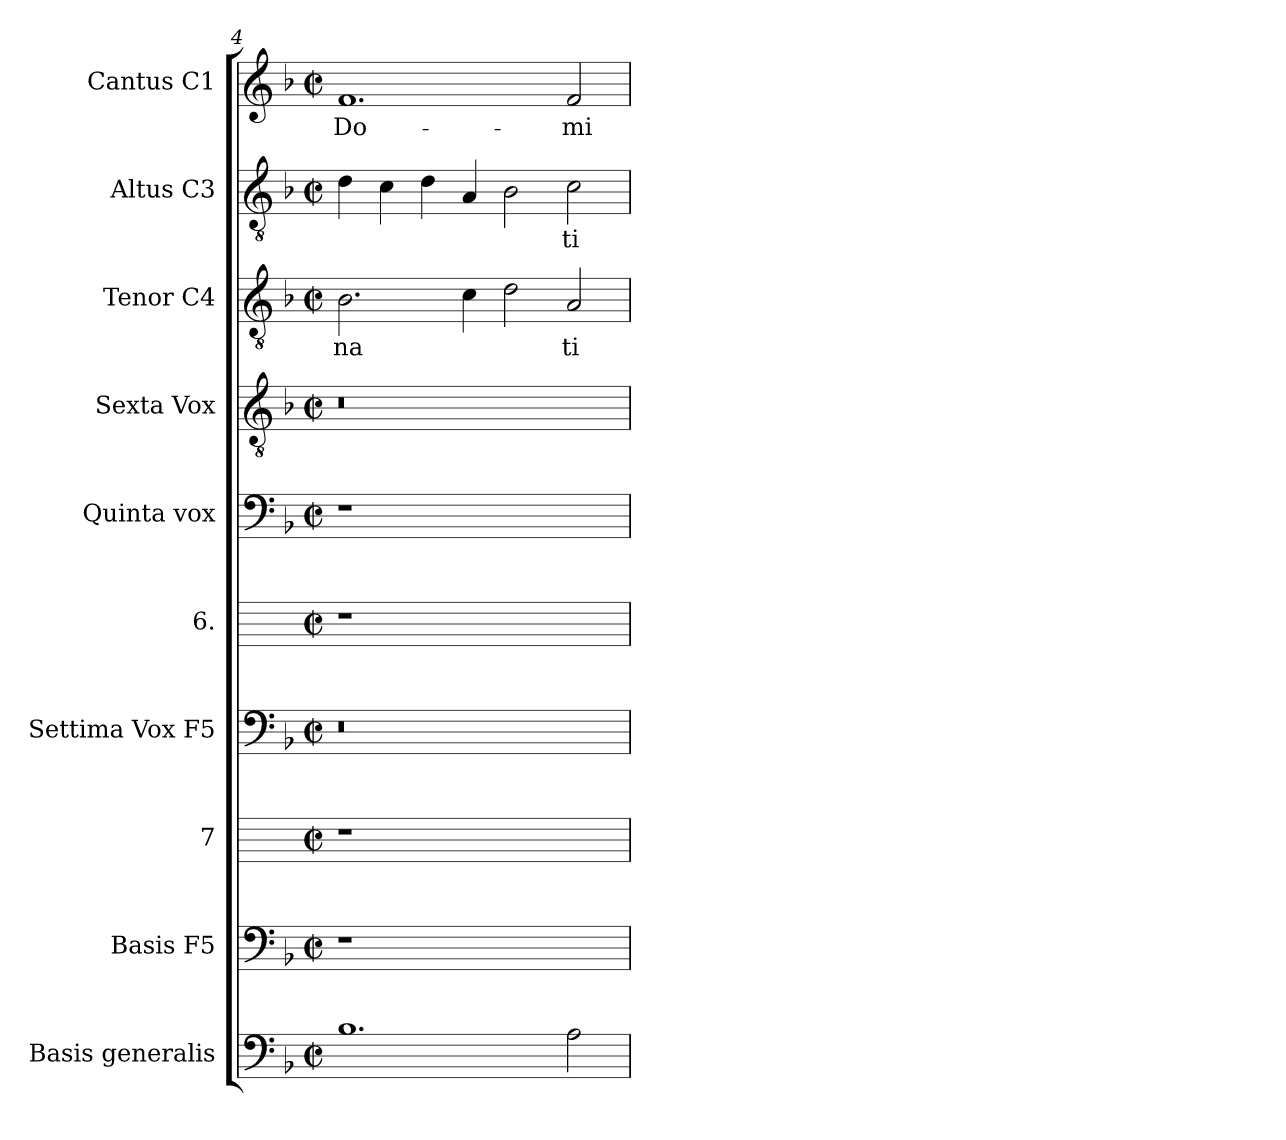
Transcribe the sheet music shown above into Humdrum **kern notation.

**kern	**text	**kern	**kern	**kern	**kern	**kern	**kern	**kern	**text	**kern	**text	**kern	**text
*part10	*part10	*part9	*part8	*part7	*part6	*part5	*part4	*part3	*part3	*part2	*part2	*part1	*part1
*staff10	*staff10	*staff9	*staff8	*staff7	*staff6	*staff5	*staff4	*staff3	*staff3	*staff2	*staff2	*staff1	*staff1
*I"Basis  generalis	*	*I"Basis  F5	*I"7	*I"Settima  Vox F5	*I"6.	*I"Quinta  vox	*I"Sexta  Vox	*I"Tenor  C4	*	*I"Altus  C3	*	*I"Cantus  C1	*
*	*	*I'B	*	*	*	*	*	*I'T	*	*I'A	*	*I'C	*
*clefF4	*	*clefF4	*	*clefF4	*	*clefF4	*clefGv2	*clefGv2	*	*clefGv2	*	*clefG2	*
*k[b-]	*	*k[b-]	*k[]	*k[b-]	*k[]	*k[b-]	*k[b-]	*k[b-]	*	*k[b-]	*	*k[b-]	*
*F:	*	*F:	*C:	*F:	*C:	*F:	*F:	*F:	*	*F:	*	*F:	*
*M2/2	*	*M2/2	*M2/2	*M2/2	*M2/2	*M2/2	*M2/2	*M2/2	*	*M2/2	*	*M2/2	*
*met(c|)	*	*met(c|)	*met(c|)	*met(c|)	*met(c|)	*met(c|)	*met(c|)	*met(c|)	*	*met(c|)	*	*met(c|)	*
=4	=4	=4	=4	=4	=4	=4	=4	=4	=4	=4	=4	=4	=4
!	!LO:LY:a:cj	!	!	!	!	!	!	!	!LO:LY:b:cj	!	!LO:LY:b:cj	!	!LO:LY:b:cj
1.B-	.	1r	1r	0r	1r	1r	0r	2.B-\	-na-	4d\	--	1.f	Do-
!	!	!	!	!	!	!	!	!	!	!	!LO:LY:b:cj	!	!
.	.	.	.	.	.	.	.	.	.	4c\	--	.	.
!	!	!	!	!	!	!	!	!	!	!	!LO:LY:b:cj	!	!
.	.	.	.	.	.	.	.	.	.	4d\	--	.	.
!	!	!	!	!	!	!	!	!	!LO:LY:b:cj	!	!LO:LY:b:cj	!	!
.	.	.	.	.	.	.	.	4c\	--	4A/	--	.	.
!	!	!	!	!	!	!	!	!	!LO:LY:b:cj	!	!LO:LY:b:cj	!	!
.	.	1ryy	1ryy	.	1ryy	1ryy	.	2d\	--	2B-\	--	.	.
!	!LO:LY:a:cj	!	!	!	!	!	!	!	!LO:LY:b:cj	!	!LO:LY:b:cj	!	!LO:LY:b:cj
2A\	.	.	.	.	.	.	.	2A/	-ti-	2c\	-ti-	2f/	-mi-
=	=	=	=	=	=	=	=	=	=	=	=	=	=
*-	*-	*-	*-	*-	*-	*-	*-	*-	*-	*-	*-	*-	*-
